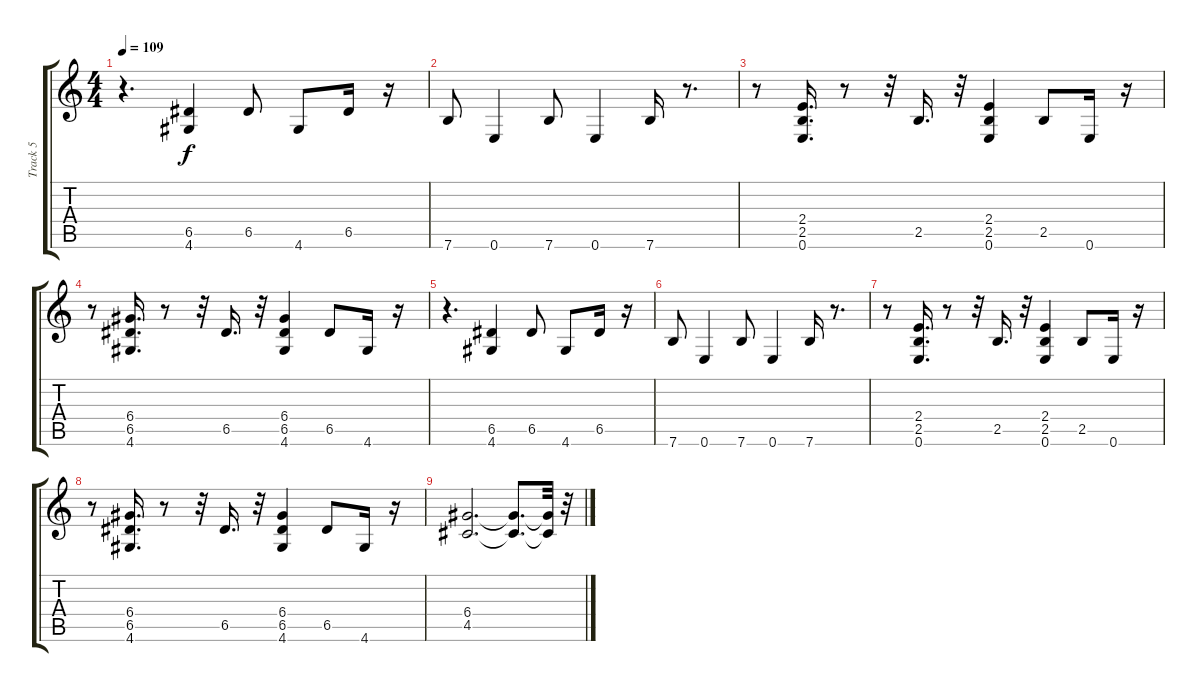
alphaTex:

\track ("Track 5" "Track 5") {instrument electricguitarclean}
\staff {score tabs}
\tuning (E4 B3 G3 D3 A2 E2) {hide}
\ts (4 4)
\tempo 109
\clef g2
\ks c
r.4{d dy f} (6.5 4.6).4 6.5.8 4.6.8 6.5.16 r.16 |
7.6.8 0.6.4 7.6.8 0.6.4 7.6.16 r.8{d} |
r.8 (2.4 2.5 0.6).16{d} r.8 r.32 2.5.16{d} r.32 (2.4 2.5 0.6).4 2.5.8 0.6.16 r.16 |
r.8 (6.4 6.5 4.6).16{d} r.8 r.32 6.5.16{d} r.32 (6.4 6.5 4.6).4 6.5.8 4.6.16 r.16 |
r.4{d} (6.5 4.6).4 6.5.8 4.6.8 6.5.16 r.16 |
7.6.8 0.6.4 7.6.8 0.6.4 7.6.16 r.8{d} |
r.8 (2.4 2.5 0.6).16{d} r.8 r.32 2.5.16{d} r.32 (2.4 2.5 0.6).4 2.5.8 0.6.16 r.16 |
r.8 (6.4 6.5 4.6).16{d} r.8 r.32 6.5.16{d} r.32 (6.4 6.5 4.6).4 6.5.8 4.6.16 r.16 |
(6.4 4.5).2{d} (6.4{t} 4.5{t}).8{d} (6.4{t} 4.5{t}).32 r.32
